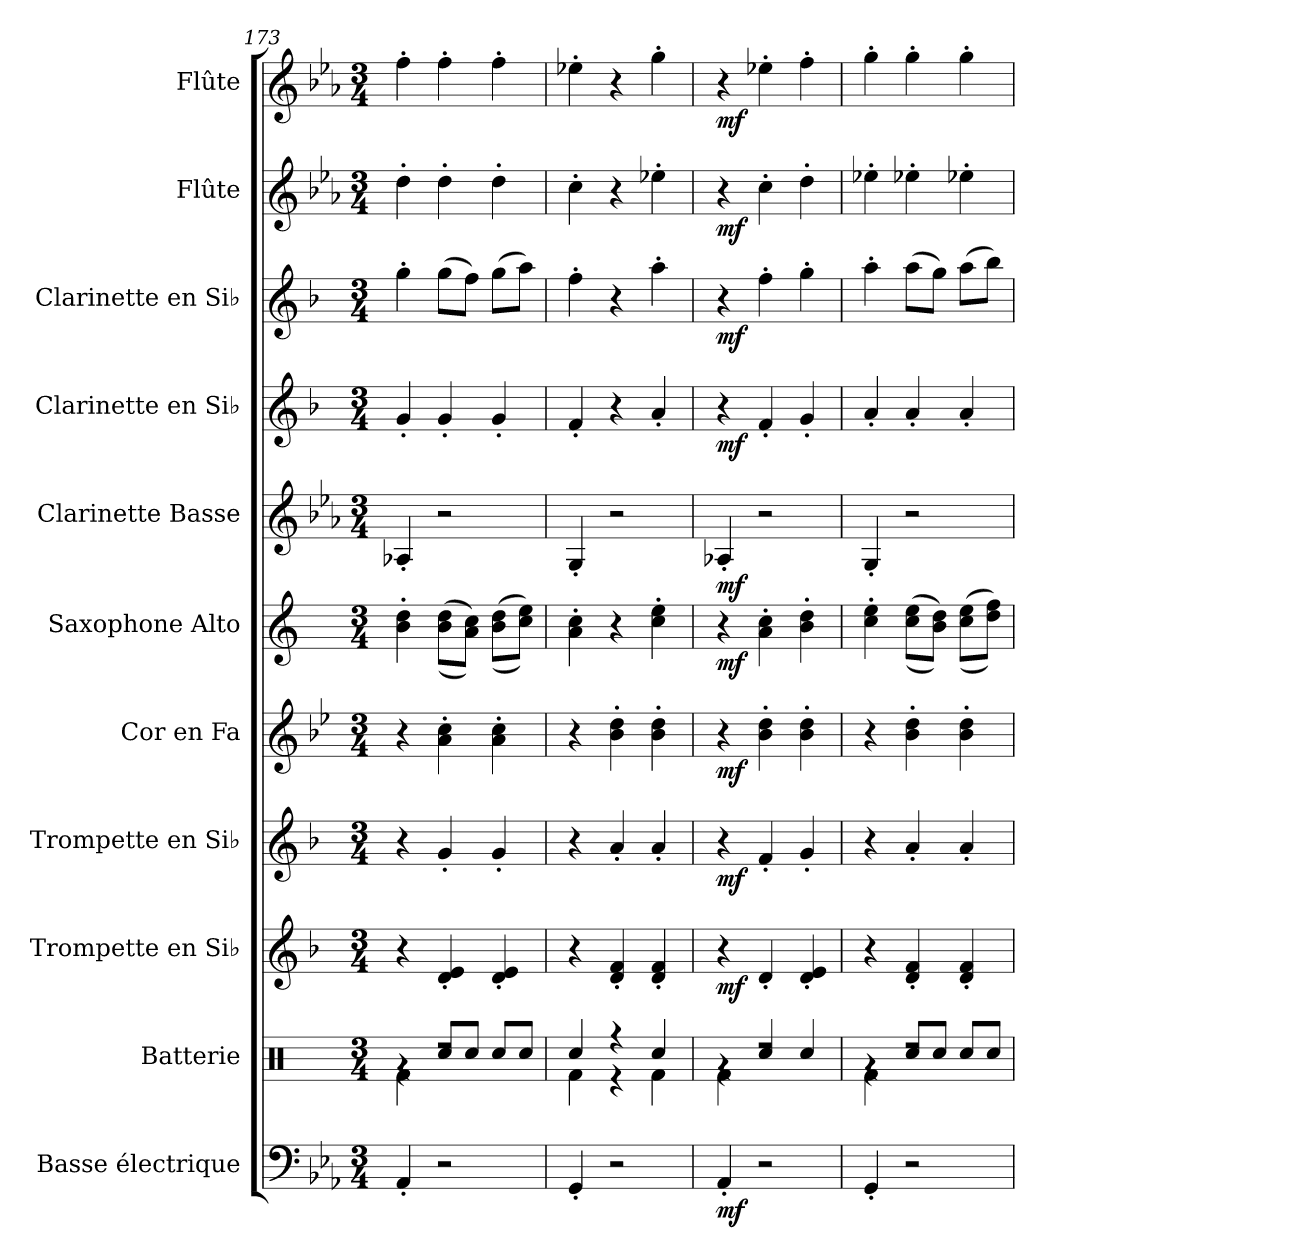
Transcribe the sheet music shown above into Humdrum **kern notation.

**kern	**dynam	**kern	**dynam	**kern	**dynam	**kern	**dynam	**kern	**dynam	**kern	**dynam	**kern	**dynam	**kern	**dynam	**kern	**dynam	**kern	**dynam	**kern	**dynam
*part11	*part11	*part10	*part10	*part9	*part9	*part8	*part8	*part7	*part7	*part6	*part6	*part5	*part5	*part4	*part4	*part3	*part3	*part2	*part2	*part1	*part1
*staff11	*staff11	*staff10	*staff10	*staff9	*staff9	*staff8	*staff8	*staff7	*staff7	*staff6	*staff6	*staff5	*staff5	*staff4	*staff4	*staff3	*staff3	*staff2	*staff2	*staff1	*staff1
*I"Basse électrique	*	*I"Batterie	*	*I"Trompette en Si♭	*	*I"Trompette en Si♭	*	*I"Cor en Fa	*	*I"Saxophone Alto	*	*I"Clarinette Basse	*	*I"Clarinette en Si♭	*	*I"Clarinette en Si♭	*	*I"Flûte	*	*I"Flûte	*
*I'B. él.	*	*I'Batt.	*	*I'Tromp. Si♭	*	*I'Tromp. Si♭	*	*I'Cor Fa	*	*I'Sax. A.	*	*I'Cl. basse	*	*I'Clar. Si♭	*	*I'Clar. Si♭	*	*I'Fl.	*	*I'Fl.	*
*clefF4	*	*clefX	*	*clefG2	*	*clefG2	*	*clefG2	*	*clefG2	*	*clefG2	*	*clefG2	*	*clefG2	*	*clefG2	*	*clefG2	*
*ITrd7c12	*	*	*	*ITrd1c2	*	*ITrd1c2	*	*ITrd4c7	*	*ITrd5c9	*	*ITrd8c14	*	*ITrd1c2	*	*ITrd1c2	*	*	*	*	*
*k[b-e-a-]	*	*k[]	*	*k[b-e-a-]	*	*k[b-e-a-]	*	*k[b-e-a-]	*	*k[b-e-a-]	*	*k[b-e-a-]	*	*k[b-e-a-]	*	*k[b-e-a-]	*	*k[b-e-a-]	*	*k[b-e-a-]	*
*M3/4	*	*M3/4	*	*M3/4	*	*M3/4	*	*M3/4	*	*M3/4	*	*M3/4	*	*M3/4	*	*M3/4	*	*M3/4	*	*M3/4	*
=173	=173	=173	=173	=173	=173	=173	=173	=173	=173	=173	=173	=173	=173	=173	=173	=173	=173	=173	=173	=173	=173
*	*	*^	*	*	*	*	*	*	*	*	*	*	*	*	*	*	*	*	*	*	*
4AAA-'/	.	4rg	4Rf\	.	4r	.	4r	.	4r	.	4d\' 4f\'	.	4AA-X'/	.	4f'/	.	4ff'\	.	4dd'\	.	4ff'\	.
2r	.	8Rcc/L	2rdd	.	4c/' 4d/'	.	4f'/	.	4d\' 4f\'	.	((8d\ 8f\L	.	2r	.	4f'/	.	(8ff\L	.	4dd'\	.	4ff'\	.
.	.	8Rcc/J	.	.	.	.	.	.	.	.	8c\ 8e-\J))	.	.	.	.	.	8ee-\J)	.	.	.	.	.
.	.	8Rcc/L	.	.	4c/' 4d/'	.	4f'/	.	4d\' 4f\'	.	((8d\ 8f\L	.	.	.	4f'/	.	(8ff\L	.	4dd'\	.	4ff'\	.
.	.	8Rcc/J	.	.	.	.	.	.	.	.	8e-\ 8g\J))	.	.	.	.	.	8gg\J)	.	.	.	.	.
=174	=174	=174	=174	=174	=174	=174	=174	=174	=174	=174	=174	=174	=174	=174	=174	=174	=174	=174	=174	=174	=174	=174
4GGG'/	.	4Rcc/	4Rf\	.	4r	.	4r	.	4r	.	4c\' 4e-\'	.	4GG'/	.	4e-'/	.	4ee-'\	.	4cc'\	.	4ee-X'\	.
2r	.	4r	4r	.	4c/' 4e-/'	.	4g'/	.	4e-\' 4g\'	.	4r	.	2r	.	4r	.	4r	.	4r	.	4r	.
.	.	4Rcc/	4Rf\	.	4c/' 4e-/'	.	4g'/	.	4e-\' 4g\'	.	4e-\' 4g\'	.	.	.	4g'/	.	4gg'\	.	4ee-X'\	.	4gg'\	.
=175	=175	=175	=175	=175	=175	=175	=175	=175	=175	=175	=175	=175	=175	=175	=175	=175	=175	=175	=175	=175	=175	=175
!	!LO:DY:b	!	!	!LO:DY:b	!	!	!	!	!	!	!	!	!	!	!	!	!	!	!	!	!	!
!	!	!	!	!LO:DY:n=1:b	!	!LO:DY:b	!	!LO:DY:b	!	!LO:DY:b	!	!LO:DY:b	!	!LO:DY:b	!	!LO:DY:b	!	!LO:DY:b	!	!LO:DY:b	!	!LO:DY:b
4AAA-'/	mf	4rg	4Rf\	mf mf	4r	mf	4r	mf	4r	mf	4r	mf	4AA-X'/	mf	4r	mf	4r	mf	4r	mf	4r	mf
2r	.	4Rcc/	2rdd	.	4c'/	.	4e-'/	.	4e-\' 4g\'	.	4c\' 4e-\'	.	2r	.	4e-'/	.	4ee-'\	.	4cc'\	.	4ee-X'\	.
.	.	4Rcc/	.	.	4c/' 4d/'	.	4f'/	.	4e-\' 4g\'	.	4d\' 4f\'	.	.	.	4f'/	.	4ff'\	.	4dd'\	.	4ff'\	.
=176	=176	=176	=176	=176	=176	=176	=176	=176	=176	=176	=176	=176	=176	=176	=176	=176	=176	=176	=176	=176	=176	=176
4GGG'/	.	4rg	4Rf\	.	4r	.	4r	.	4r	.	4e-\' 4g\'	.	4GG'/	.	4g'/	.	4gg'\	.	4ee-X'\	.	4gg'\	.
2r	.	8Rcc/L	2rdd	.	4c/' 4e-/'	.	4g'/	.	4e-\' 4g\'	.	((8e-\ 8g\L	.	2r	.	4g'/	.	(8gg\L	.	4ee-X'\	.	4gg'\	.
.	.	8Rcc/J	.	.	.	.	.	.	.	.	8d\ 8f\J))	.	.	.	.	.	8ff\J)	.	.	.	.	.
.	.	8Rcc/L	.	.	4c/' 4e-/'	.	4g'/	.	4e-\' 4g\'	.	((8e-\ 8g\L	.	.	.	4g'/	.	(8gg\L	.	4ee-X'\	.	4gg'\	.
.	.	8Rcc/J	.	.	.	.	.	.	.	.	8f\ 8a-\J))	.	.	.	.	.	8aa-\J)	.	.	.	.	.
*	*	*v	*v	*	*	*	*	*	*	*	*	*	*	*	*	*	*	*	*	*	*	*
=	=	=	=	=	=	=	=	=	=	=	=	=	=	=	=	=	=	=	=	=	=
*-	*-	*-	*-	*-	*-	*-	*-	*-	*-	*-	*-	*-	*-	*-	*-	*-	*-	*-	*-	*-	*-
